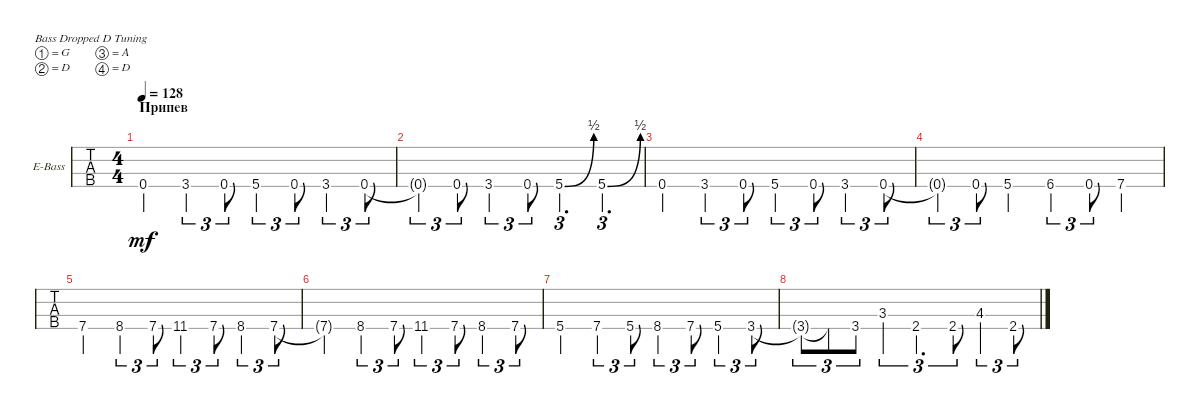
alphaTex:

\defaultSystemsLayout 4
\bracketExtendMode groupsimilarinstruments
\firstSystemTrackNameOrientation horizontal
\otherSystemsTrackNameOrientation horizontal
\track ("Electric Bass" "E-Bass") {instrument electricbassfinger}
\staff {tabs}
\tuning (G2 D2 A1 D1)
\ts (4 4)
\section ("" "Припев")
\tempo 128
\clef f4
\ks c
0.4.4{dy mf} 3.4.4{tu (3 2)} 0.4.8{tu (3 2)} 5.4.4{tu (3 2)} 0.4.8{tu (3 2)} 3.4.4{tu (3 2)} 0.4.8{tu (3 2)} |
0.4{t}.4{tu (3 2)} 0.4.8{tu (3 2)} 3.4.4{tu (3 2)} 0.4.8{tu (3 2)} 5.4{be (bend 0 0 14.399999999999999 2)}.4{d tu (3 2)} 5.4{be (bend 0 0 26.4 2)}.4{d tu (3 2)} |
0.4.4 3.4.4{tu (3 2)} 0.4.8{tu (3 2)} 5.4.4{tu (3 2)} 0.4.8{tu (3 2)} 3.4.4{tu (3 2)} 0.4.8{tu (3 2)} |
0.4{t}.4{tu (3 2)} 0.4.8{tu (3 2)} 5.4.4 6.4.4{tu (3 2)} 0.4.8{tu (3 2)} 7.4.4 |
7.4.4 8.4.4{tu (3 2)} 7.4.8{tu (3 2)} 11.4.4{tu (3 2)} 7.4.8{tu (3 2)} 8.4.4{tu (3 2)} 7.4.8{tu (3 2)} |
7.4{t}.4 8.4.4{tu (3 2)} 7.4.8{tu (3 2)} 11.4.4{tu (3 2)} 7.4.8{tu (3 2)} 8.4.4{tu (3 2)} 7.4.8{tu (3 2)} |
5.4.4 7.4.4{tu (3 2)} 5.4.8{tu (3 2)} 8.4.4{tu (3 2)} 7.4.8{tu (3 2)} 5.4.4{tu (3 2)} 3.4.8{tu (3 2)} |
3.4{t}.8{tu (3 2)} 3.4{t}.8{tu (3 2)} 3.4.8{tu (3 2)} 3.3.4{tu (3 2)} 2.4.4{d tu (3 2)} 2.4.8{tu (3 2)} 4.3.4{tu (3 2)} 2.4.8{tu (3 2)}
